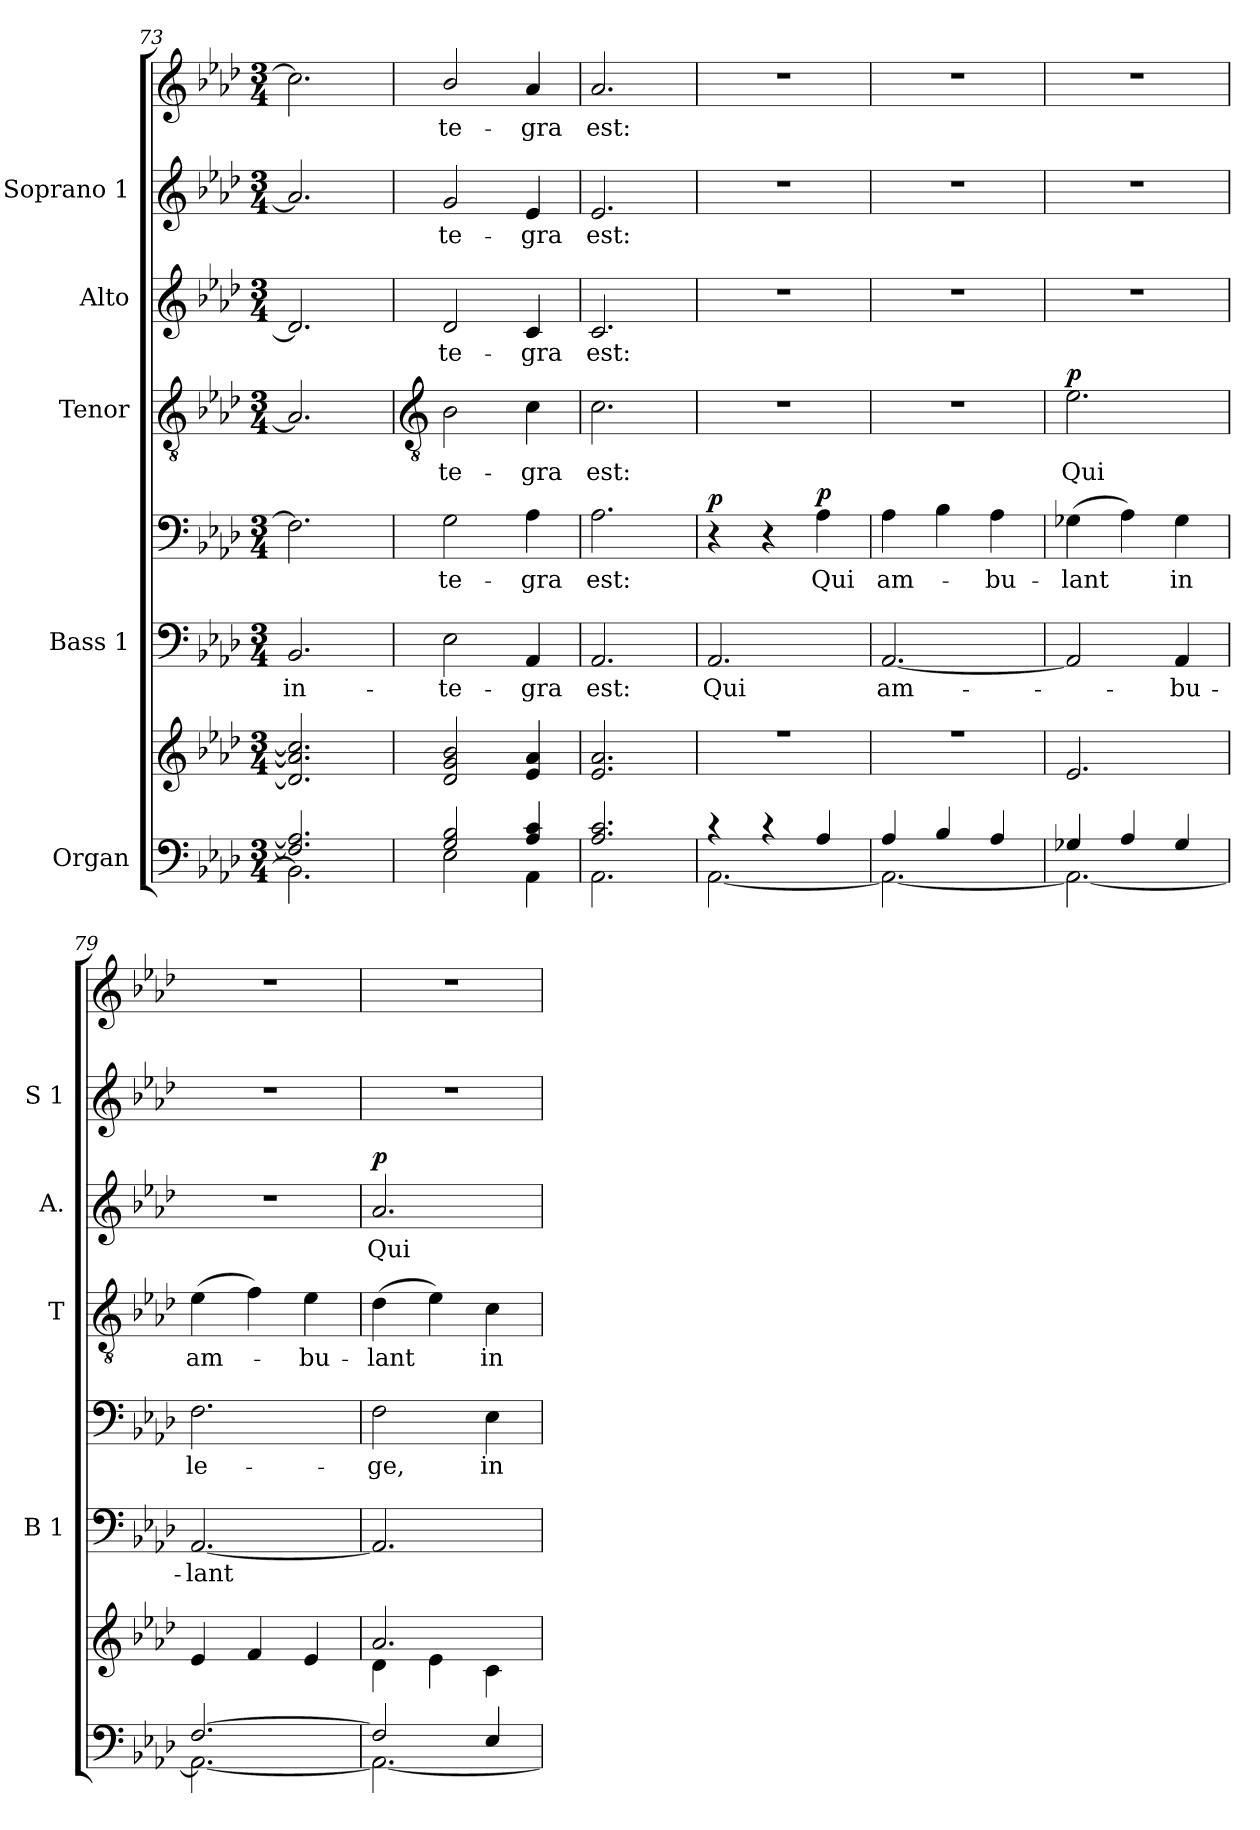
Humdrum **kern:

**kern	**kern	**kern	**text	**kern	**text	**dynam	**kern	**text	**dynam	**kern	**text	**dynam	**kern	**text	**kern	**text
*part5	*part5	*part4	*part4	*part4	*part4	*part4	*part3	*part3	*part3	*part2	*part2	*part2	*part1	*part1	*part1	*part1
*staff8	*staff7	*staff6	*staff6	*staff5	*staff5	*staff5/6	*staff4	*staff4	*staff4	*staff3	*staff3	*staff3	*staff2	*staff2	*staff1	*staff1
*I"Organ	*	*I"Bass 1	*	*	*	*	*I"Tenor	*	*	*I"Alto	*	*	*I"Soprano 1	*	*	*
*	*	*I'B 1	*	*	*	*	*I'T	*	*	*I'A.	*	*	*I'S 1	*	*	*
*clefF4	*clefG2	*clefF4	*	*clefF4	*	*	*clefGv2	*	*	*clefG2	*	*	*clefG2	*	*clefG2	*
*k[b-e-a-d-]	*k[b-e-a-d-]	*k[b-e-a-d-]	*	*k[b-e-a-d-]	*	*	*k[b-e-a-d-]	*	*	*k[b-e-a-d-]	*	*	*k[b-e-a-d-]	*	*k[b-e-a-d-]	*
*A-:	*A-:	*A-:	*	*A-:	*	*	*A-:	*	*	*A-:	*	*	*A-:	*	*A-:	*
*M3/4	*M3/4	*M3/4	*	*M3/4	*	*	*M3/4	*	*	*M3/4	*	*	*M3/4	*	*M3/4	*
=73	=73	=73	=73	=73	=73	=73	=73	=73	=73	=73	=73	=73	=73	=73	=73	=73
*^	*^	*	*	*	*	*	*	*	*	*	*	*	*	*	*	*
!	!	!	!LO:N:vis=1	!	!LO:LY:b	!	!	!	!	!	!	!	!	!	!	!	!	!
2.F/] 2.A-/]	2.BB-\]	2.d-/] 2.a-/] 2.cc/]	2.ryy	2.BB-	in-	2.F]	.	.	2.A-]	.	.	2.d-]	.	.	2.a-]	.	2.cc]	.
!!LO:LB:g=z
=74	=74	=74	=74	=74	=74	=74	=74	=74	=74	=74	=74	=74	=74	=74	=74	=74	=74	=74
*	*	*	*	*	*	*	*	*	*clefGv2	*	*	*	*	*	*	*	*	*
!	!	!	!LO:N:vis=1	!	!LO:LY:b	!	!LO:LY:b	!	!	!LO:LY:b	!	!	!LO:LY:b	!	!	!LO:LY:b	!	!LO:LY:b
2G/ 2B-/	2E-\	2d-/ 2g/ 2b-/	2.ryy	2E-	te-	2G	-te-	.	2B-	te-	.	2d-	te-	.	2g	te-	2b-/	te-
!	!	!	!	!	!LO:LY:b	!	!LO:LY:b	!	!	!LO:LY:b	!	!	!LO:LY:b	!	!	!LO:LY:b	!	!LO:LY:b
4A-/ 4c/	4AA-\	4e-/ 4a-/	.	4AA-	-gra	4A-	-gra	.	4c	-gra	.	4c	-gra	.	4e-	-gra	4a-	-gra
=75	=75	=75	=75	=75	=75	=75	=75	=75	=75	=75	=75	=75	=75	=75	=75	=75	=75	=75
!	!	!	!LO:N:vis=1	!	!LO:LY:b	!	!LO:LY:b	!	!	!LO:LY:b	!	!	!LO:LY:b	!	!	!LO:LY:b	!	!LO:LY:b
2.A-/ 2.c/	2.AA-\	2.e-/ 2.a-/	2.ryy	2.AA-	est:	2.A-	est:	.	2.c	est:	.	2.c	est:	.	2.e-	est:	2.a-	est:
=76	=76	=76	=76	=76	=76	=76	=76	=76	=76	=76	=76	=76	=76	=76	=76	=76	=76	=76
!	!	!LO:N:vis=1	!LO:N:vis=1	!	!LO:LY:b	!	!	!LO:DY:b=2	!LO:N:vis=1	!	!	!LO:N:vis=1	!	!	!LO:N:vis=1	!	!LO:N:vis=1	!
4r	[2.AA-\	2.r	2.ryy	2.AA-	Qui	4r	.	p	2.r	.	.	2.r	.	.	2.r	.	2.r	.
4r	.	.	.	.	.	4r	.	.	.	.	.	.	.	.	.	.	.	.
!	!	!	!	!	!	!	!LO:LY:b	!LO:DY:b	!	!	!	!	!	!	!	!	!	!
4A-/	.	.	.	.	.	4A-	Qui	p	.	.	.	.	.	.	.	.	.	.
=77	=77	=77	=77	=77	=77	=77	=77	=77	=77	=77	=77	=77	=77	=77	=77	=77	=77	=77
!	!	!LO:N:vis=1	!LO:N:vis=1	!	!LO:LY:b	!	!LO:LY:b	!	!LO:N:vis=1	!	!	!LO:N:vis=1	!	!	!LO:N:vis=1	!	!LO:N:vis=1	!
4A-/	2.AA-\_	2.r	2.ryy	[2.AA-	-am-	4A-	am-	.	2.r	.	.	2.r	.	.	2.r	.	2.r	.
4B-/	.	.	.	.	.	4B-	.	.	.	.	.	.	.	.	.	.	.	.
!	!	!	!	!	!	!	!LO:LY:b	!	!	!	!	!	!	!	!	!	!	!
4A-/	.	.	.	.	.	4A-	bu-	.	.	.	.	.	.	.	.	.	.	.
=78	=78	=78	=78	=78	=78	=78	=78	=78	=78	=78	=78	=78	=78	=78	=78	=78	=78	=78
!	!	!	!LO:N:vis=1	!	!	!	!LO:LY:b	!	!	!LO:LY:b	!LO:DY:b	!LO:N:vis=1	!	!	!LO:N:vis=1	!	!LO:N:vis=1	!
4G-X/	2.AA-\_	2.e-/	2.ryy	2AA-]	.	(>4G-X	lant	.	2.e-	Qui	p	2.r	.	.	2.r	.	2.r	.
4A-/	.	.	.	.	.	4A-)	.	.	.	.	.	.	.	.	.	.	.	.
!	!	!	!	!	!LO:LY:b	!	!LO:LY:b	!	!	!	!	!	!	!	!	!	!	!
4G-/	.	.	.	4AA-	bu-	4G-	in	.	.	.	.	.	.	.	.	.	.	.
=79	=79	=79	=79	=79	=79	=79	=79	=79	=79	=79	=79	=79	=79	=79	=79	=79	=79	=79
!	!	!	!LO:N:vis=1	!	!LO:LY:b	!	!LO:LY:b	!	!	!LO:LY:b	!	!LO:N:vis=1	!	!	!LO:N:vis=1	!	!LO:N:vis=1	!
[2.F/	2.AA-\_	4e-/	2.ryy	[2.AA-	-lant	2.F	-le-	.	(>4e-	am-	.	2.r	.	.	2.r	.	2.r	.
.	.	4f/	.	.	.	.	.	.	4f)	.	.	.	.	.	.	.	.	.
!	!	!	!	!	!	!	!	!	!	!LO:LY:b	!	!	!	!	!	!	!	!
.	.	4e-/	.	.	.	.	.	.	4e-	bu-	.	.	.	.	.	.	.	.
=80	=80	=80	=80	=80	=80	=80	=80	=80	=80	=80	=80	=80	=80	=80	=80	=80	=80	=80
!	!	!	!	!	!	!	!LO:LY:b	!	!	!LO:LY:b	!	!	!LO:LY:b	!LO:DY:b	!LO:N:vis=1	!	!LO:N:vis=1	!
2F/]	2.AA-\_	2.a-/	4d-\	2.AA-]	.	2F	ge,	.	(>4d-	-lant	.	2.a-	Qui	p	2.r	.	2.r	.
.	.	.	4e-\	.	.	.	.	.	4e-)	.	.	.	.	.	.	.	.	.
!	!	!	!	!	!	!	!LO:LY:b	!	!	!LO:LY:b	!	!	!	!	!	!	!	!
4E-/	.	.	4c\	.	.	4E-	in	.	4c	in	.	.	.	.	.	.	.	.
*v	*v	*	*	*	*	*	*	*	*	*	*	*	*	*	*	*	*	*
*	*v	*v	*	*	*	*	*	*	*	*	*	*	*	*	*	*	*
=	=	=	=	=	=	=	=	=	=	=	=	=	=	=	=	=
*-	*-	*-	*-	*-	*-	*-	*-	*-	*-	*-	*-	*-	*-	*-	*-	*-
